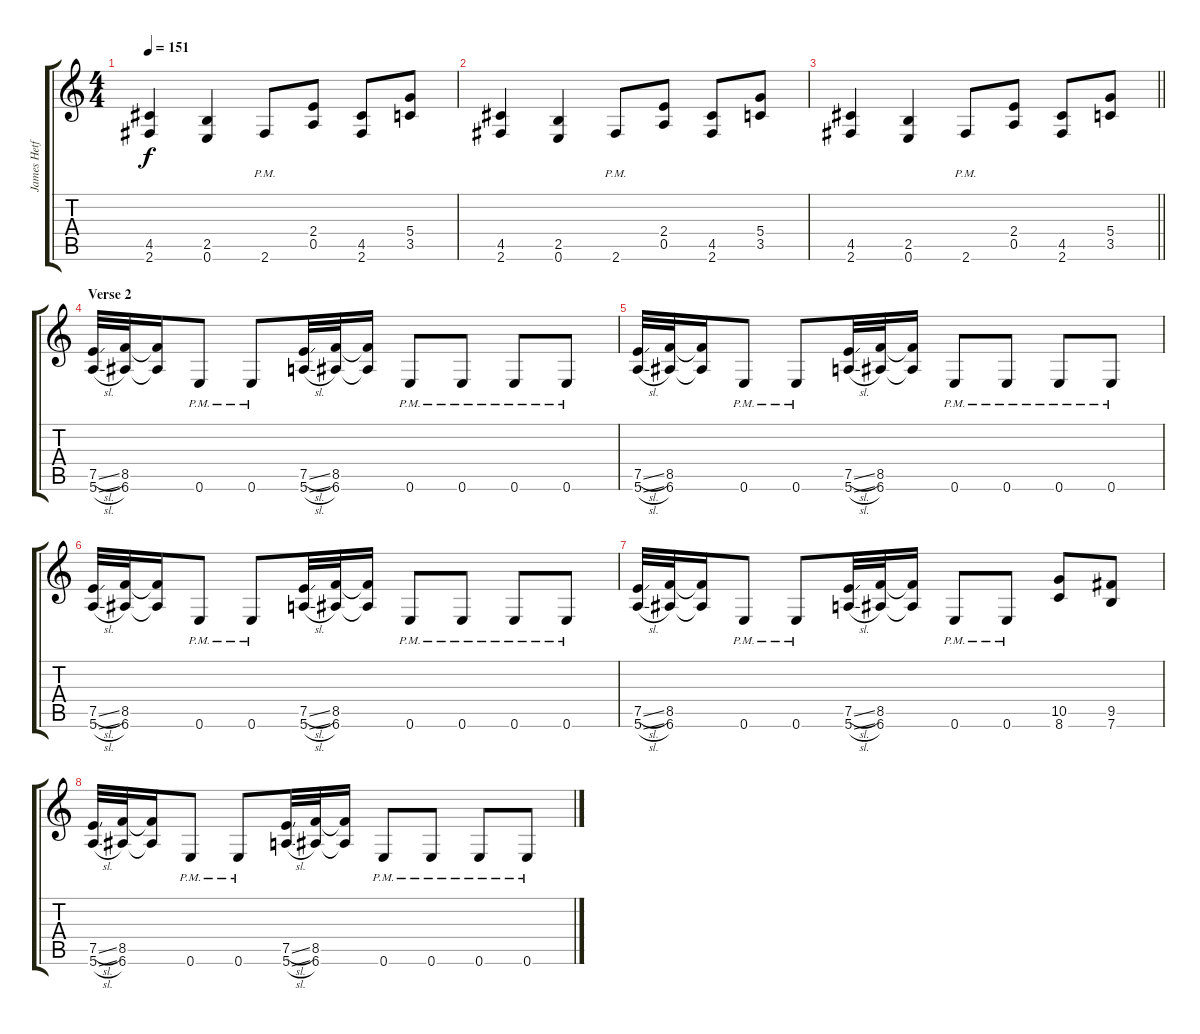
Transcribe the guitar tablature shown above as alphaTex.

\track ("James Hetfield" "James Hetf") {instrument distortionguitar}
\staff {score tabs}
\tuning (E4 B3 G3 D3 A2 E2) {hide}
\ts (4 4)
\tempo 151
\clef g2
\ks c
(4.5 2.6).4{dy f} (2.5 0.6).4 2.6{pm}.8 (2.4 0.5).8 (4.5 2.6).8 (5.4 3.5).8 |
(4.5 2.6).4 (2.5 0.6).4 2.6{pm}.8 (2.4 0.5).8 (4.5 2.6).8 (5.4 3.5).8 |
\barLineRight lightlight
(4.5 2.6).4 (2.5 0.6).4 2.6{pm}.8 (2.4 0.5).8 (4.5 2.6).8 (5.4 3.5).8 |
\section ("" "Verse 2")
(7.5{sl} 5.6{sl}).32 (8.5 6.6).32 (8.5{t} 6.6{t}).16 0.6{pm}.8 0.6{pm}.8 (7.5{sl} 5.6{sl}).32 (8.5 6.6).32 (8.5{t} 6.6{t}).16 0.6{pm}.8 0.6{pm}.8 0.6{pm}.8 0.6{pm}.8 |
(7.5{sl} 5.6{sl}).32 (8.5 6.6).32 (8.5{t} 6.6{t}).16 0.6{pm}.8 0.6{pm}.8 (7.5{sl} 5.6{sl}).32 (8.5 6.6).32 (8.5{t} 6.6{t}).16 0.6{pm}.8 0.6{pm}.8 0.6{pm}.8 0.6{pm}.8 |
(7.5{sl} 5.6{sl}).32 (8.5 6.6).32 (8.5{t} 6.6{t}).16 0.6{pm}.8 0.6{pm}.8 (7.5{sl} 5.6{sl}).32 (8.5 6.6).32 (8.5{t} 6.6{t}).16 0.6{pm}.8 0.6{pm}.8 0.6{pm}.8 0.6{pm}.8 |
(7.5{sl} 5.6{sl}).32 (8.5 6.6).32 (8.5{t} 6.6{t}).16 0.6{pm}.8 0.6{pm}.8 (7.5{sl} 5.6{sl}).32 (8.5 6.6).32 (8.5{t} 6.6{t}).16 0.6{pm}.8 0.6{pm}.8 (10.5 8.6).8 (9.5 7.6).8 |
(7.5{sl} 5.6{sl}).32 (8.5 6.6).32 (8.5{t} 6.6{t}).16 0.6{pm}.8 0.6{pm}.8 (7.5{sl} 5.6{sl}).32 (8.5 6.6).32 (8.5{t} 6.6{t}).16 0.6{pm}.8 0.6{pm}.8 0.6{pm}.8 0.6{pm}.8
